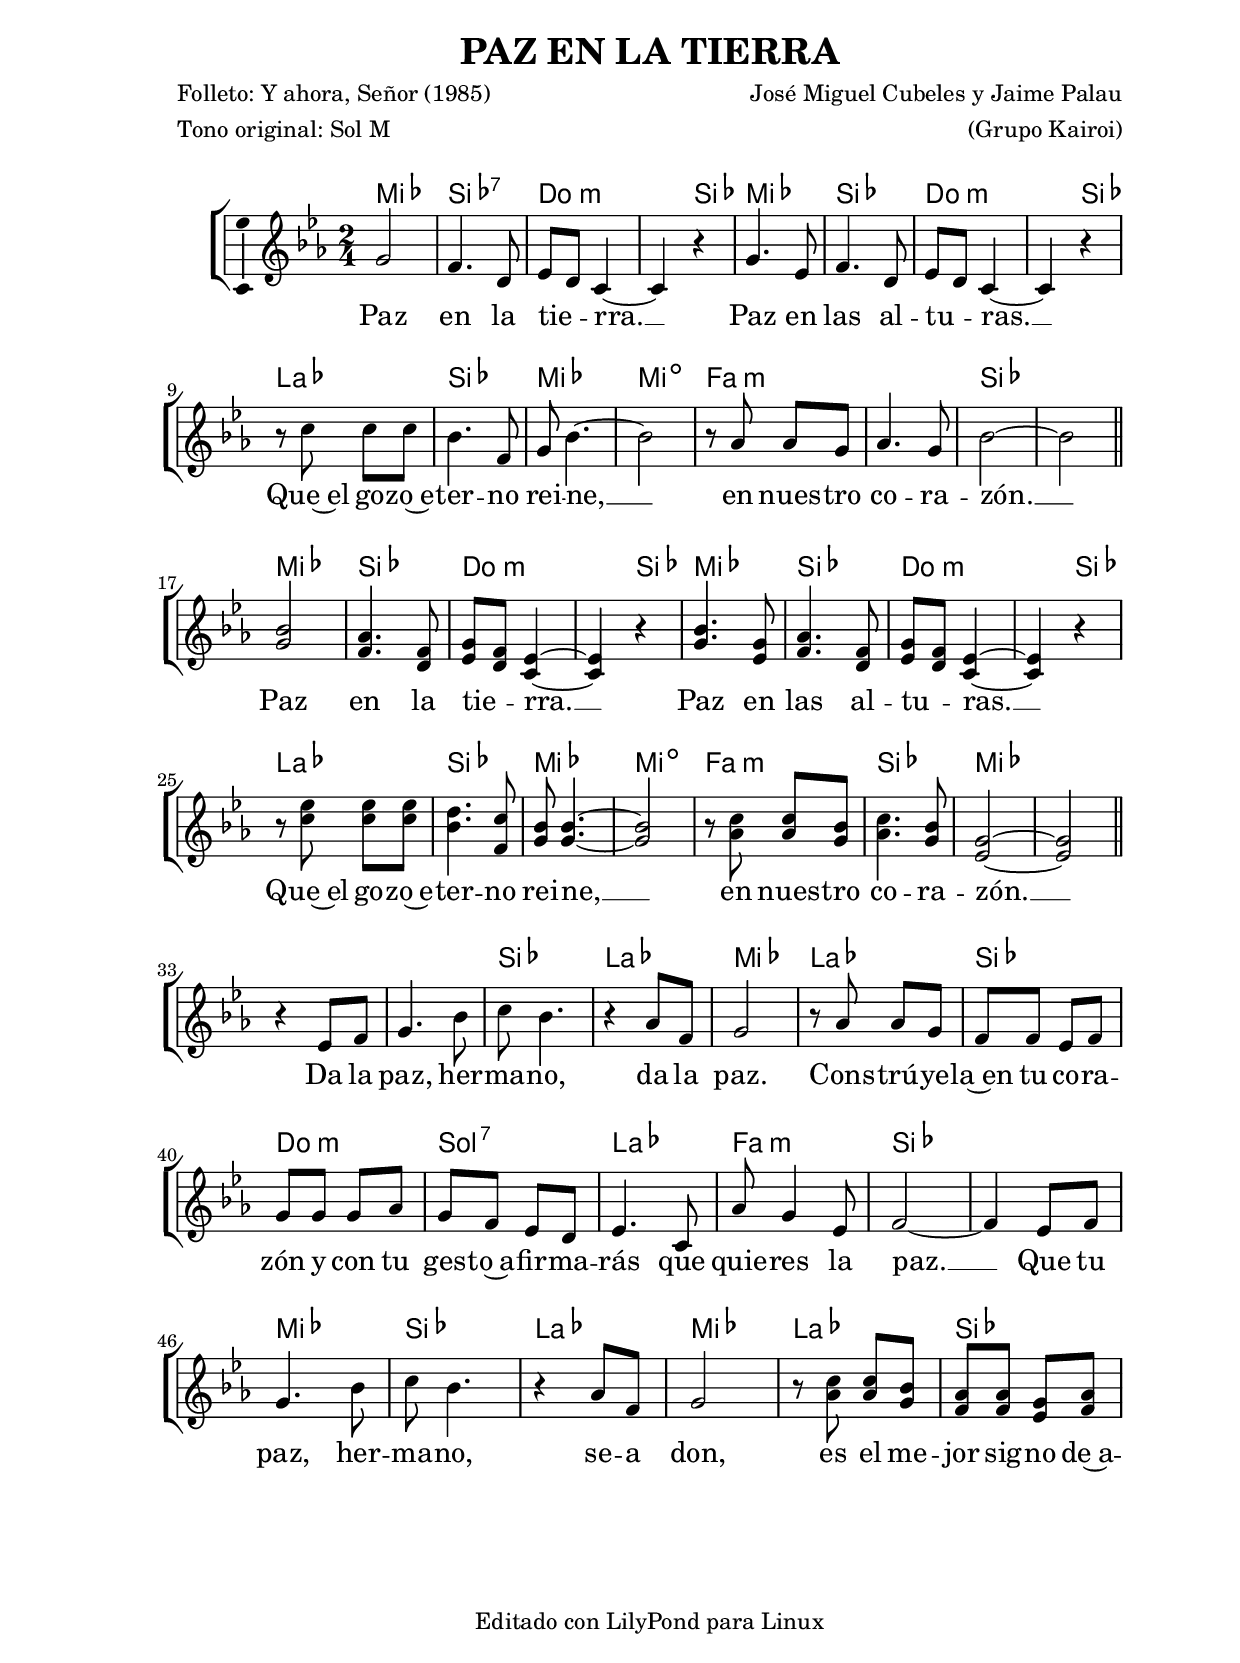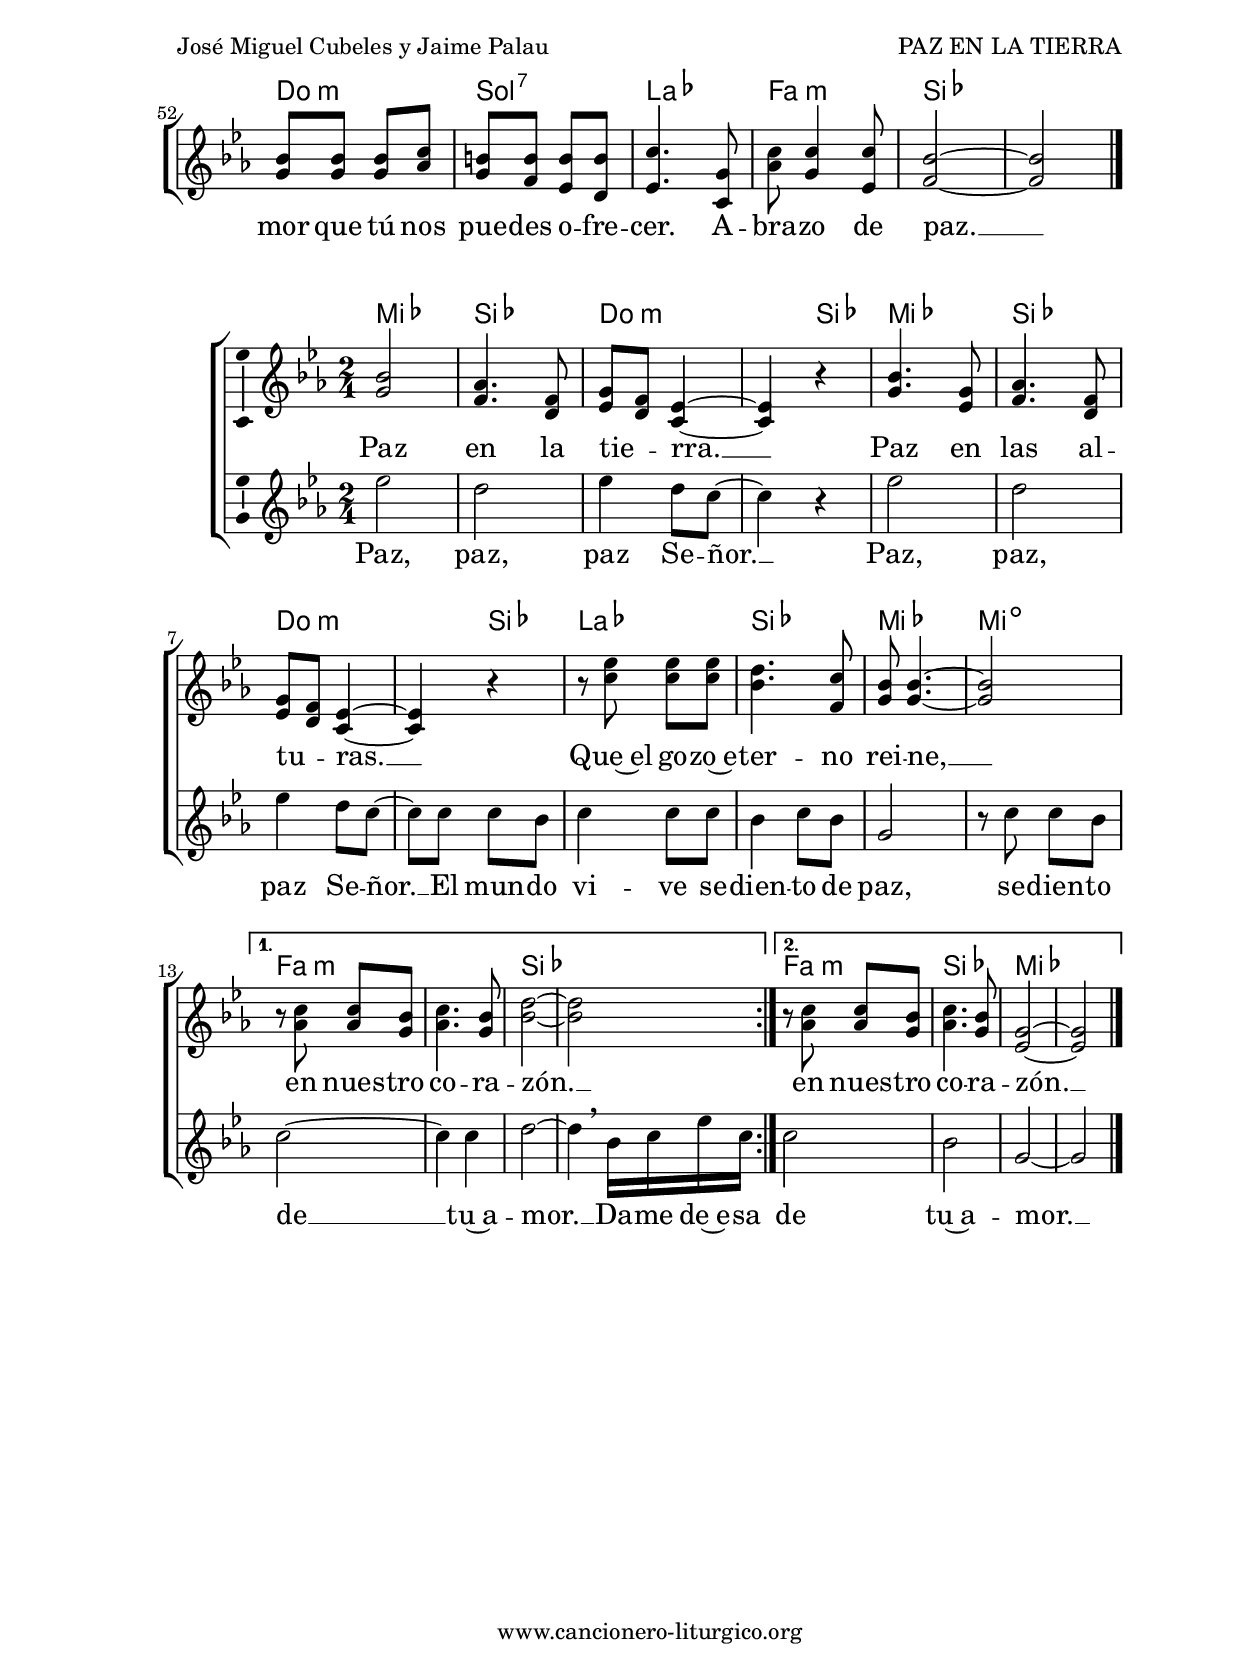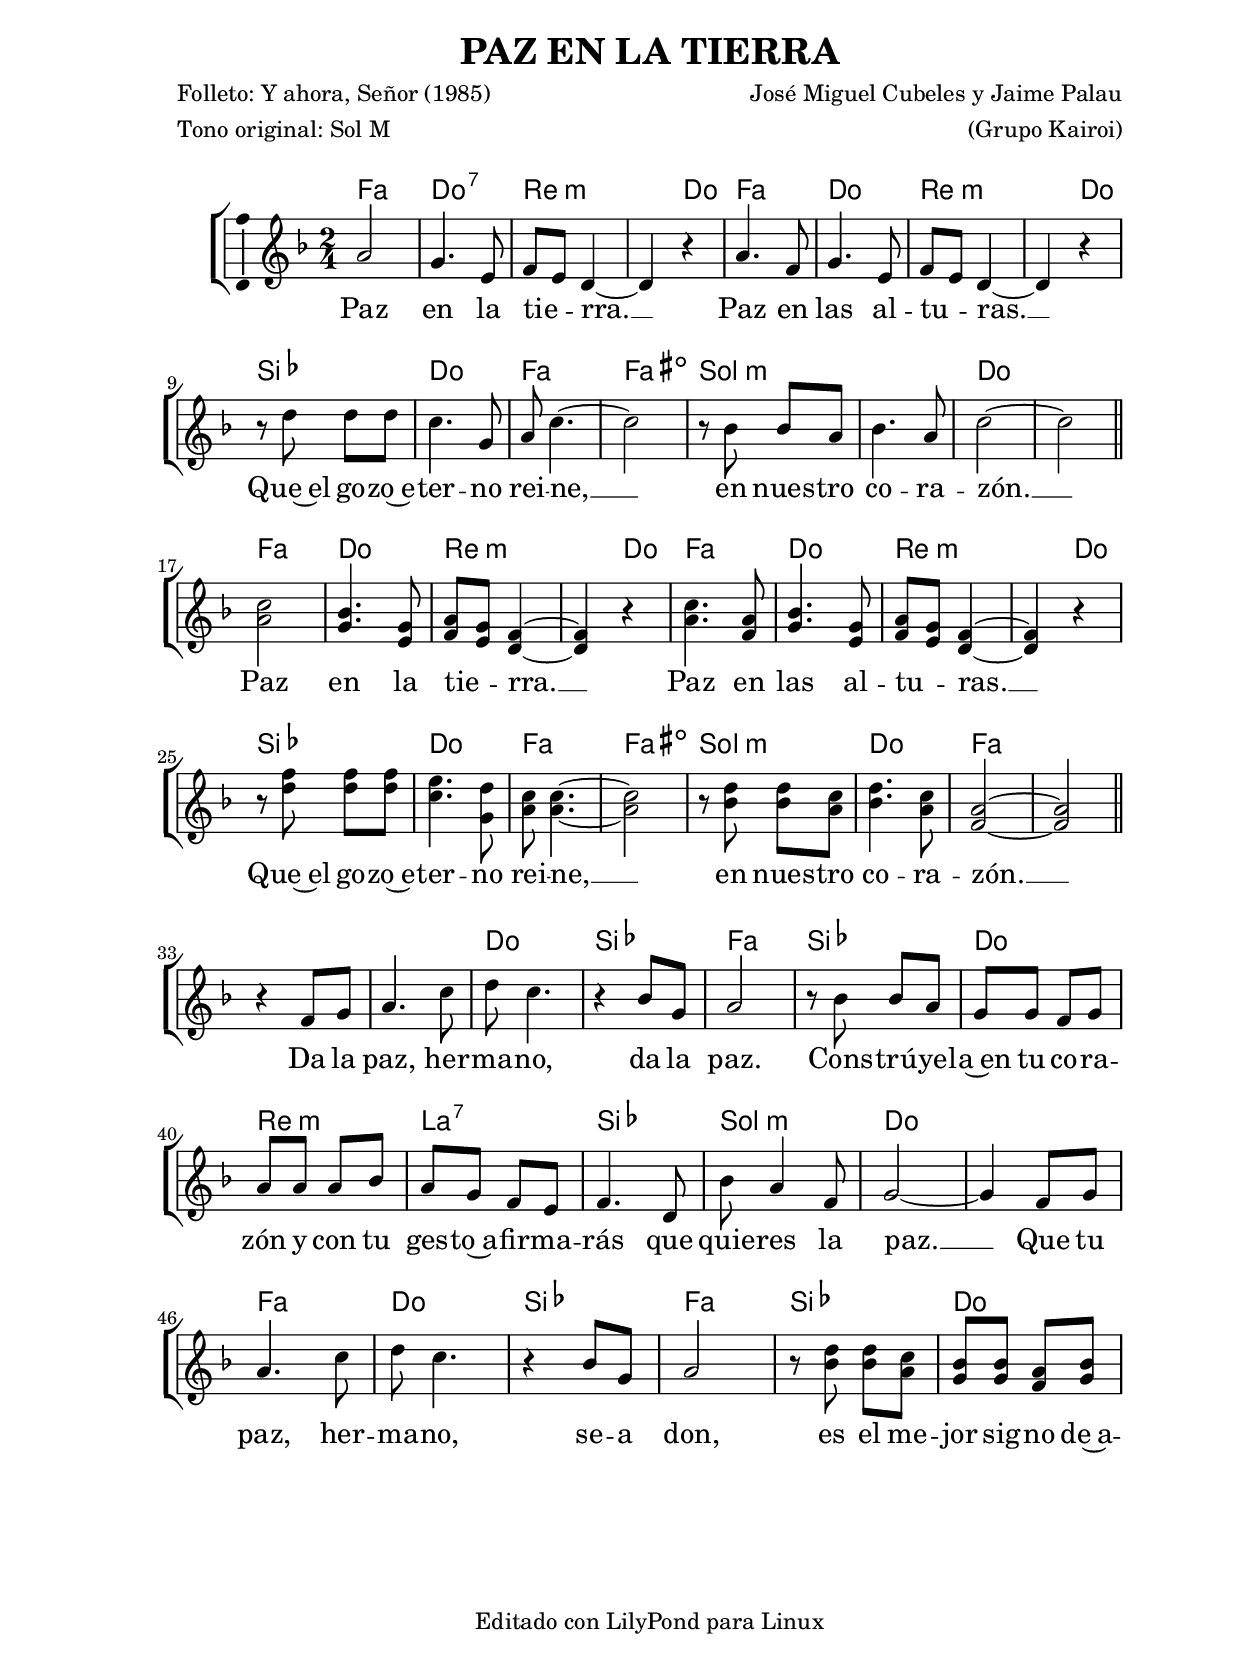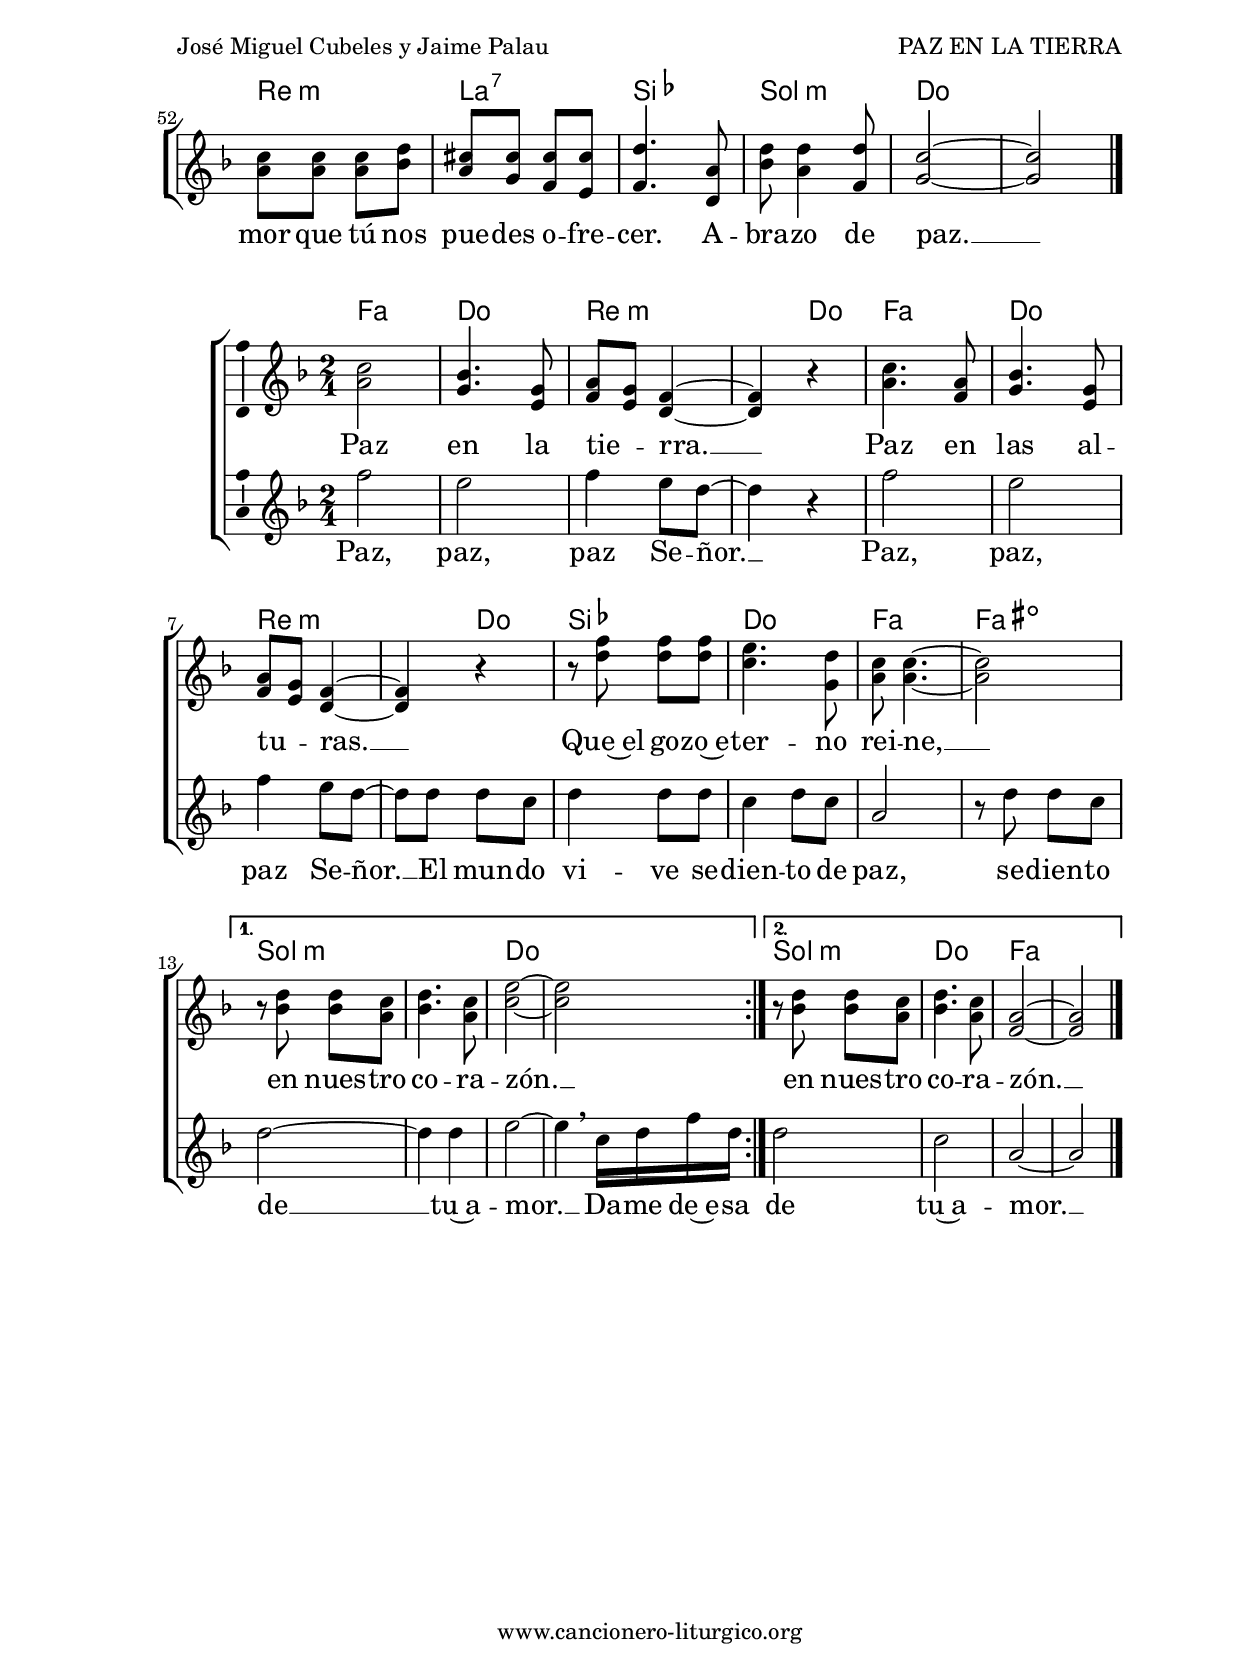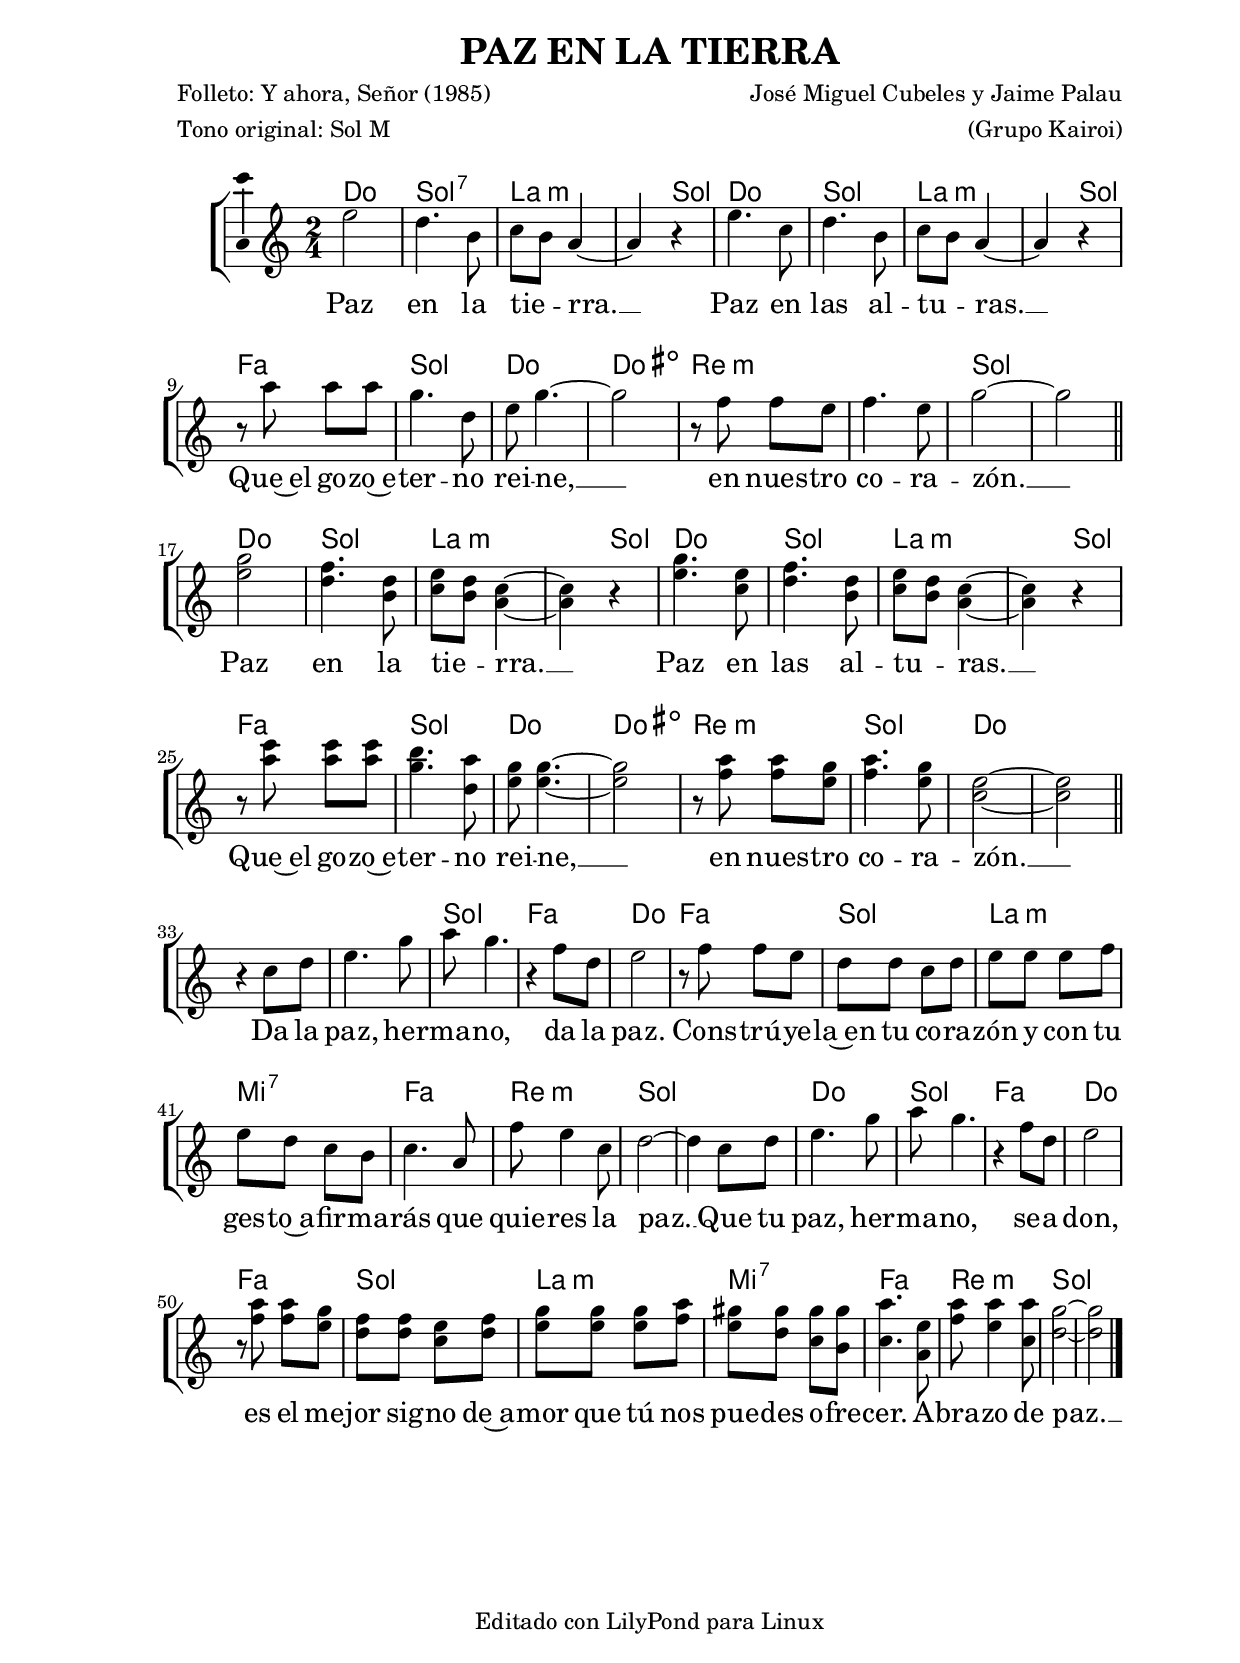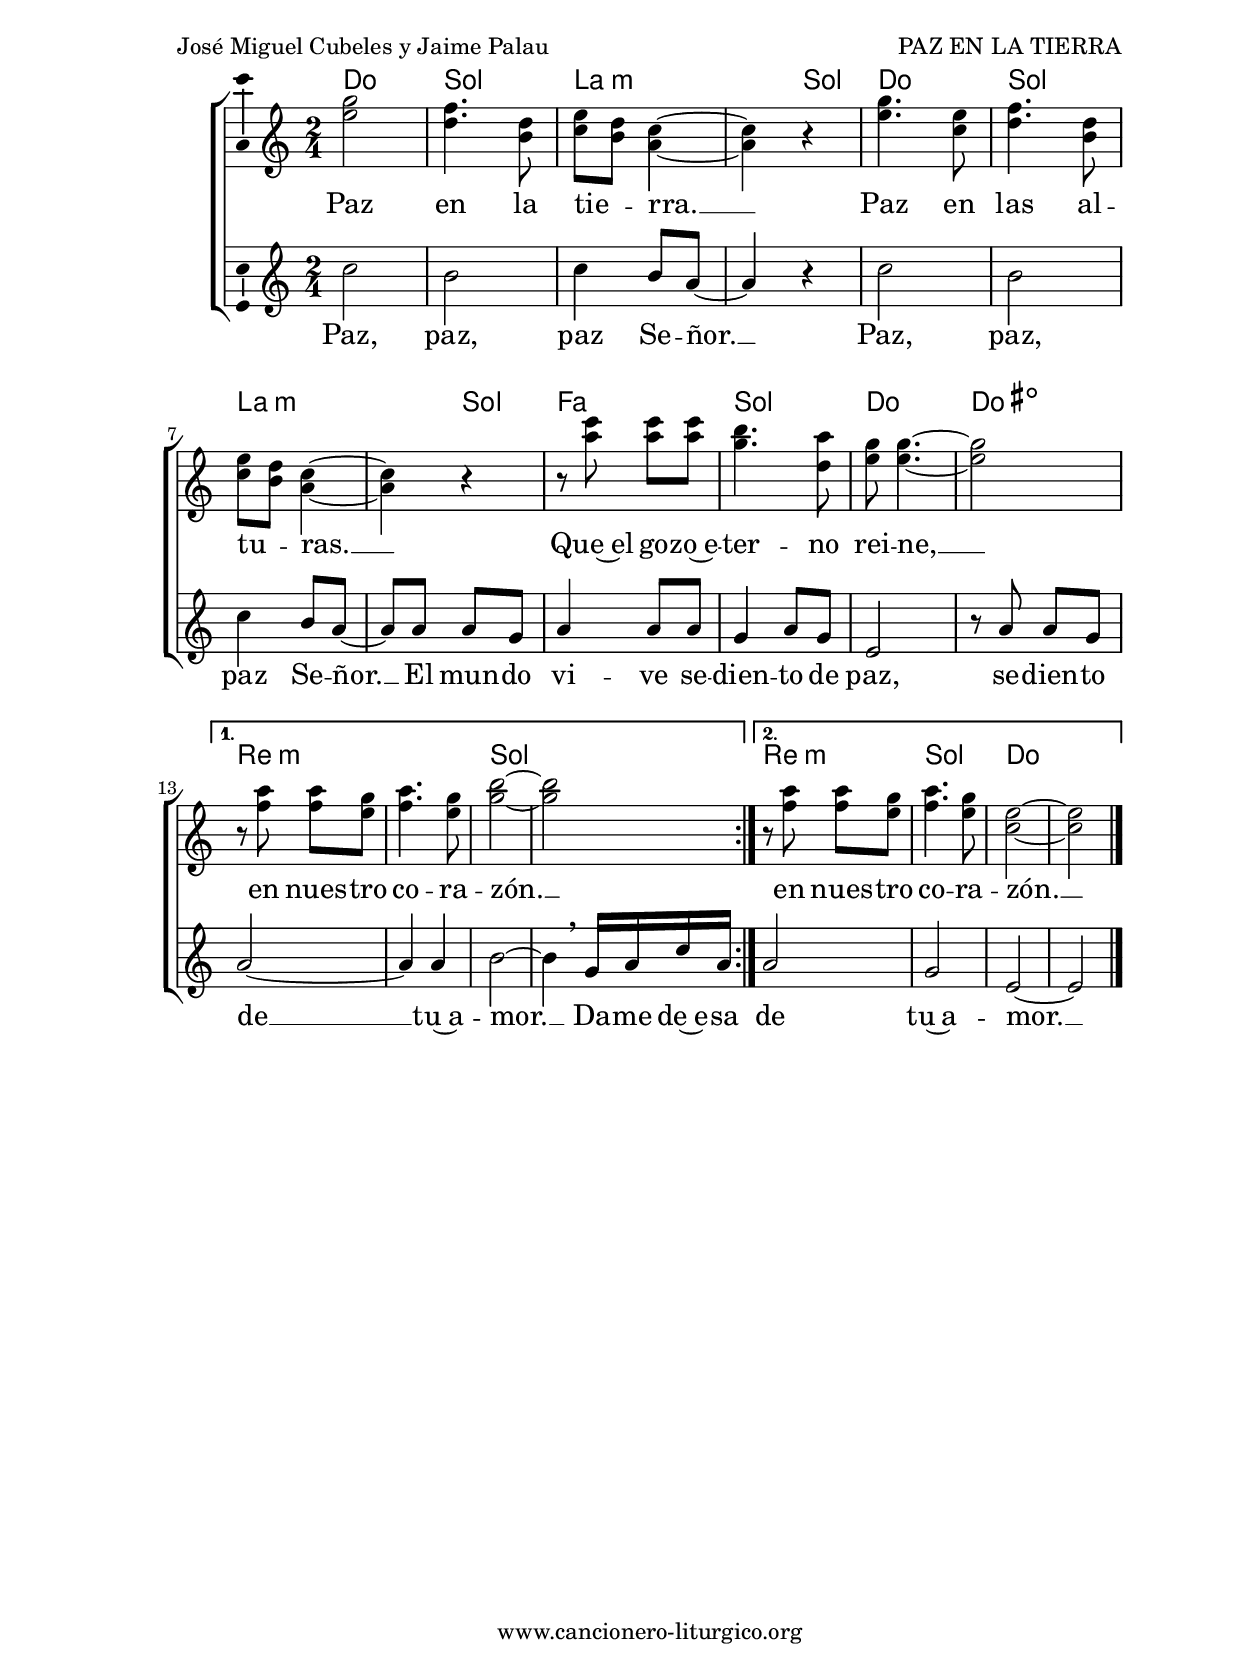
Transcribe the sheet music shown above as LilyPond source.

%
%para convertir .midi en .wav:
%timidity filename.midi -Ow -o finename.wav
%
%
%Para convertir de .wav a .mp3:
%lame -h -m j filename.wav
%
%
%para escuchar el midi:
%timidity nombrefichero.midi
%


%versión de lilypond para la que se ha escrito esta partitura:
\version "2.16.0"

	%Tamaño papel
	#(set-default-paper-size "a4")
	%Tamaño partitura
	#(set-global-staff-size 20)
	%No responde al pulsar sobre una nota
	#(ly:set-option 'point-and-click #f)

%parámetros del encabezamiento:
\header {
	title = "PAZ EN LA TIERRA"
	subtitle = ""
	composer = "José Miguel Cubeles y Jaime Palau"
	poet = "Folleto: Y ahora, Señor (1985)"
	meter = "Tono original: Sol M"
	arranger = "(Grupo Kairoi)"
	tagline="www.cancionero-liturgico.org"
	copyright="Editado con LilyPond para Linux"
	}

%parámetros asociados al papel:
\paper  {
	oddHeaderMarkup = \markup {\fill-line { \on-the-fly #not-first-page \fromproperty #'header:title \on-the-fly #not-first-page \fromproperty #'header:composer }}
	evenHeaderMarkup = \markup {\fill-line { \fromproperty #'header:composer \fromproperty #'header:title }}
	#(set-paper-size "a4")
	print-page-number = ##f
	first-page-number = 1
	print-first-page-number = ##f
%	head-separation = 3.0 \cm
	top-margin = 2.0 \cm
	bottom-margin = 0.5\cm
%%%	bottom-margin = -2.0\cm
	left-margin = 3.0 \cm
	line-width = 16.0 \cm 
	indent = 8\mm
	interscoreline = 2.\mm
	between-system-space = 15\mm
%	para que las partituras no llenen la hoja:
	ragged-bottom = ##t
%	idem para la última hoja:
	ragged-last-bottom = ##f
%	para que las partituras llenen el ancho del papel:
	ragged-last = ##f
	after-title-space = 2.5 \cm
%page-count=1
%system-count=8

	%Flexible Vertical Spacing
%	markup-markup-spacing =
%	#'((basic-distance . 15) (minimum-distance . 15) (padding . 3))
	markup-system-spacing =
	#'((basic-distance . 15) (minimum-distance . 15) (padding . 3))
	system-system-spacing =
	#'((basic-distance . 15) (minimum-distance . 15) (padding . 3))
	score-system-spacing =
	#'((basic-distance . 15) (minimum-distance . 15) (padding . 5))
%	top-system-spacing = % header
%	#'((basic-distance . 8) (minimum-distance . 0) (padding . 0))
%	top-markup-spacing =
%	#'((basic-distance . 20) (minimum-distance . 20) (padding . 0))
	last-bottom-spacing = % footer
	#'((basic-distance . 5) (minimum-distance . 5) (padding . 0))
%	score-markup-spacing =
%	#'((basic-distance . 16) (minimum-distance . 13) (padding . 0))

	}


%parámetros que afectan a toda la partitura:
global =  {
	%clave de sol (G):
	\clef G
	\transpose g ees
	%armadura:
	\key g \major
	\tempo 4=120
	\set Score.tempoHideNote = ##t
	}


acordes = {
	\italianChords
	\chordmode {
	\transpose g ees
{

g2 d:7 e:m s4 d
g2 d e:m s4 d
c2 d g gis:dim
a:m s d s

g2 d e:m s4 d
g2 d e:m s4 d
c2 d g gis:dim
a:m d g s

s g d c g c d e:m b:7 c a:m d s
g d c g c d e:m b:7 c a:m d s

}
}
}



melodia = 

	\transpose g ees
{

\time 2/4

\relative c''{

b2
a4. fis8
g8 fis e4~
e4 r4
b'4. g8
a4. fis8
g8 fis e4~
e4 r4
r8 e'8 e e
d4. a8
b8 d4.~
d2
r8 c8 c b
c4. b8
d2~
d2

\bar "||"
\break

<<

{
d2
c4. a8
b8 a g4~
g4 r4
d'4. b8
c4. a8
b8 a g4~
g4 r4
r8 g'8 g g
fis4. e8
d8 b4.~
b2
r8 e8 e d
e4. d8
b2~
b2
}

{
b2
a4. fis8
g8 fis e4~
e4 r4
b'4. g8
a4. fis8
g8 fis e4~
e4 r4
r8 e'8 e e
d4. a8
b8 d4.~
d2
r8 c8 c b
c4. b8
g2~
g2
}

>>

\bar "||"
\break

r4 g8 a
b4. d8
e8 d4.
r4 c8 a
b2
r8 c8 c b
a8 a g a
b8 b b c
b8 a g fis
g4. e8
c'8 b4 g8
a2~

a4 g8 a
b4. d8
e8 d4.
r4 c8 a
b2
r8
<<
{
c8 c b
a8 a g a
b8 b b c
b8 a g fis
g4. e8
c'8 b4 g8
a2~
a2
}
{
e'8 e d
c8 c b c
d8 d d e
dis8 dis dis dis
e4. b8
e8 e4 e8
d2~
d2
}
>>

\bar "|."
}
}


acordespoli = {
	\italianChords
	\chordmode {
	\transpose g ees
{

\repeat volta 2 {
g2 d e:m s4 d
g2 d e:m s4 d
c2 d g gis:dim
}

\alternative {
{
a2:m s d s
}
{
a2:m d g s
}
}

}
}
}


melopoliuno = 

	\transpose g ees
{

\time 2/4

\relative c''{

\repeat volta 2 {


<<

{
d2
c4. a8
b8 a g4~
g4 r4
d'4. b8
c4. a8
b8 a g4~
g4 r4
r8 g'8 g g
fis4. e8
d8 b4.~
b2
}

{
b2
a4. fis8
g8 fis e4~
e4 r4
b'4. g8
a4. fis8
g8 fis e4~
e4 r4
r8 e'8 e e
d4. a8
b8 d4.~
d2

\break

}

>>

}

\alternative{
{
<<
{
r8 e8 e d
e4. d8
fis2~
fis2
}
{
r8 c8 c b
c4. b8
d2~
d2
}
>>
}
{
<<
{
r8 e8 e d
e4. d8
b2~
b2
}
{
r8 c8 c b
c4. b8
g2~
g2
}
>>
}
}

\bar "|."
}
}


melopolidos = 

	\transpose g ees
{

\time 2/4

\relative c''{

\repeat volta 2 {

g'2
fis2
g4 fis8 e~
e4 r4
g2
fis2
g4 fis8 e~
e8 e e d
e4 e8 e
d4 e8 d
b2
r8 e8 e d

}

\alternative{
{
e2~
e4 e
fis2~
fis4 \breathe d16 e g e
}
{
e2
d2
b2~
b2
}
}


\bar "|."
}
}


texto = \lyricmode {
Paz en la tie -- _ rra. __
Paz en las al -- tu -- _ ras. __
Que~el go -- zo~e -- ter -- no rei -- ne, __
en nues -- tro co -- ra -- zón. __

Paz en la tie -- _ rra. __
Paz en las al -- tu -- _ ras. __
Que~el go -- zo~e -- ter -- no rei -- ne, __
en nues -- tro co -- ra -- zón. __

Da la paz, her -- ma -- no,
da la paz.
Cons -- trú -- ye -- la~en tu co -- ra -- zón
y con tu ges -- to~a -- fir -- ma -- rás
que quie -- res la paz. __

Que tu paz, her -- ma -- no,
se -- a don,
es el me -- jor sig -- no de~a -- mor
que tú nos pue -- des o -- fre -- cer.
A -- bra -- zo de paz. __

	}

textopoliuno = \lyricmode {
Paz en la tie -- _ rra. __
Paz en las al -- tu -- _ ras. __
Que~el go -- zo~e -- ter -- no rei -- ne, __
en nues -- tro co -- ra -- zón. __

en nues -- tro co -- ra -- zón. __

	}

textopolidos = \lyricmode {
Paz, paz, paz Se -- ñor. __
Paz, paz, paz Se -- ñor. __
El mun -- do vi -- ve se -- dien -- to de paz,
se -- dien -- to de __ tu~a -- mor. __
Da -- me de~e -- sa

de tu~a -- mor. __

	}

acordesStaff = \context ChordNames = acordesStaff <<
	\set chordChanges = ##t
	\acordes
	>>

acordespoliStaff = \context ChordNames = acordespoliStaff <<
	\set chordChanges = ##t
	\acordespoli
	>>

vozStaff = \context Voice = vozStaff
\with {\consists "Ambitus_engraver"}
<<
%	\set Staff.instrumentName = ""
%	\set Staff.shortInstrumentName = ""
%	\set Staff.midiInstrument = #"clarinet"
%	\set Staff.midiInstrument = #"cello"
	\set Staff.midiInstrument = #"flute"
%	\set Staff.midiInstrument = #"electric guitar (jazz)"
%	\set Staff.midiInstrument = #"english horn"
%	\set Staff.midiInstrument = #"violin"
%	\set Staff.midiInstrument = #"glockenspiel"
	\set Staff.midiMinimumVolume = #0.7
	\set Staff.midiMaximumVolume = #0.9
	\global
	\melodia
	>>

vozpoliunoStaff = \context Voice = vozpoliunoStaff
\with {\consists "Ambitus_engraver"}
<<
%	\set Staff.instrumentName = ""
%	\set Staff.shortInstrumentName = ""
%	\set Staff.midiInstrument = #"clarinet"
%	\set Staff.midiInstrument = #"cello"
	\set Staff.midiInstrument = #"flute"
%	\set Staff.midiInstrument = #"electric guitar (jazz)"
%	\set Staff.midiInstrument = #"english horn"
%	\set Staff.midiInstrument = #"violin"
%	\set Staff.midiInstrument = #"glockenspiel"
	\set Staff.midiMinimumVolume = #0.7
	\set Staff.midiMaximumVolume = #0.9
	\global
	\melopoliuno
	>>

vozpolidosStaff = \context Voice = vozpolidosStaff
\with {\consists "Ambitus_engraver"}
<<
%	\set Staff.instrumentName = ""
%	\set Staff.shortInstrumentName = ""
%	\set Staff.midiInstrument = #"clarinet"
%	\set Staff.midiInstrument = #"cello"
	\set Staff.midiInstrument = #"flute"
%	\set Staff.midiInstrument = #"electric guitar (jazz)"
%	\set Staff.midiInstrument = #"english horn"
%	\set Staff.midiInstrument = #"violin"
%	\set Staff.midiInstrument = #"glockenspiel"
	\set Staff.midiMinimumVolume = #0.7
	\set Staff.midiMaximumVolume = #0.9
	\global
	\melopolidos
	>>


textoStaff = \context Lyrics = textoStaff <<
	\lyricsto vozStaff \texto
	>>

textopoliunoStaff = \context Lyrics = textopoliunoStaff <<
	\lyricsto vozpoliunoStaff \textopoliuno
	>>

textopolidosStaff = \context Lyrics = textopolidosStaff <<
	\lyricsto vozpolidosStaff \textopolidos
	>>

\book {
	\score {
		\context ChoirStaff {
			\override StaffGroup.SystemStartBracket #'collapse-height = #1
			\override Score.SystemStartBar #'collapse-height = #1
			<<
			\acordesStaff
			\vozStaff
			\textoStaff
			>>
			}
		\layout {
	    		\context {
				\Lyrics
				\override LyricText #'font-size = #2
				}
	   		 \context {
				\Score
				\override StaffSymbol #'staff-space = #(magstep +3)
				}
			}
		}
	\score {
		\context ChoirStaff {
%			\override StaffGroup.SystemStartBracket #'collapse-height = #1
%			\override Score.SystemStartBar #'collapse-height = #1
			<<
			\acordespoliStaff
			\vozpoliunoStaff
			\textopoliunoStaff
			\vozpolidosStaff
			\textopolidosStaff
			>>
			}
		\layout {
	    		\context {
				\Lyrics
				\override LyricText #'font-size = #2
				}
	   		 \context {
				\Score
				\override StaffSymbol #'staff-space = #(magstep +3)
				}
			}
		}
	\score {
		\unfoldRepeats
		\context ChoirStaff {
			<<
			\acordesStaff
			\vozStaff
			>>
			<<
			\acordespoliStaff
			\vozpoliunoStaff
			\vozpolidosStaff
			>>
			}
		\midi {
	  		\context {
	  			\Score
				tempoWholesPerMinute = #(ly:make-moment 70 4)
				}
			}
		}
	}



#(define output-suffix "C")
\book {
	\score {
		\context ChoirStaff {
			\override StaffGroup.SystemStartBracket #'collapse-height = #1
			\override Score.SystemStartBar #'collapse-height = #1
\transpose c d
			<<
			\acordesStaff
			\vozStaff
			\textoStaff
			>>
			}
		\layout {
	    		\context {
				\Lyrics
				\override LyricText #'font-size = #2
				}
	   		 \context {
				\Score
				\override StaffSymbol #'staff-space = #(magstep +3)
				}
			}
		}
	\score {
		\context ChoirStaff {
%			\override StaffGroup.SystemStartBracket #'collapse-height = #1
%			\override Score.SystemStartBar #'collapse-height = #1
\transpose c d
			<<
			\acordespoliStaff
			\vozpoliunoStaff
			\textopoliunoStaff
			\vozpolidosStaff
			\textopolidosStaff
			>>
			}
		\layout {
	    		\context {
				\Lyrics
				\override LyricText #'font-size = #2
				}
	   		 \context {
				\Score
				\override StaffSymbol #'staff-space = #(magstep +3)
				}
			}
		}
	}

#(define output-suffix "S")
\book {
	\score {
		\context ChoirStaff {
			\override StaffGroup.SystemStartBracket #'collapse-height = #1
			\override Score.SystemStartBar #'collapse-height = #1
\transpose c a
			<<
			\acordesStaff
			\vozStaff
			\textoStaff
			>>
			}
		\layout {
	    		\context {
				\Lyrics
				\override LyricText #'font-size = #2
				}
	   		 \context {
				\Score
				\override StaffSymbol #'staff-space = #(magstep +3)
				}
			}
		}
	\score {
		\context ChoirStaff {
%			\override StaffGroup.SystemStartBracket #'collapse-height = #1
%			\override Score.SystemStartBar #'collapse-height = #1
\transpose c a
			<<
			\acordespoliStaff
			\vozpoliunoStaff
			\textopoliunoStaff
\transpose a a,
			\vozpolidosStaff
			\textopolidosStaff
			>>
			}
		\layout {
	    		\context {
				\Lyrics
				\override LyricText #'font-size = #2
				}
	   		 \context {
				\Score
				\override StaffSymbol #'staff-space = #(magstep +3)
				}
			}
		}
	}


